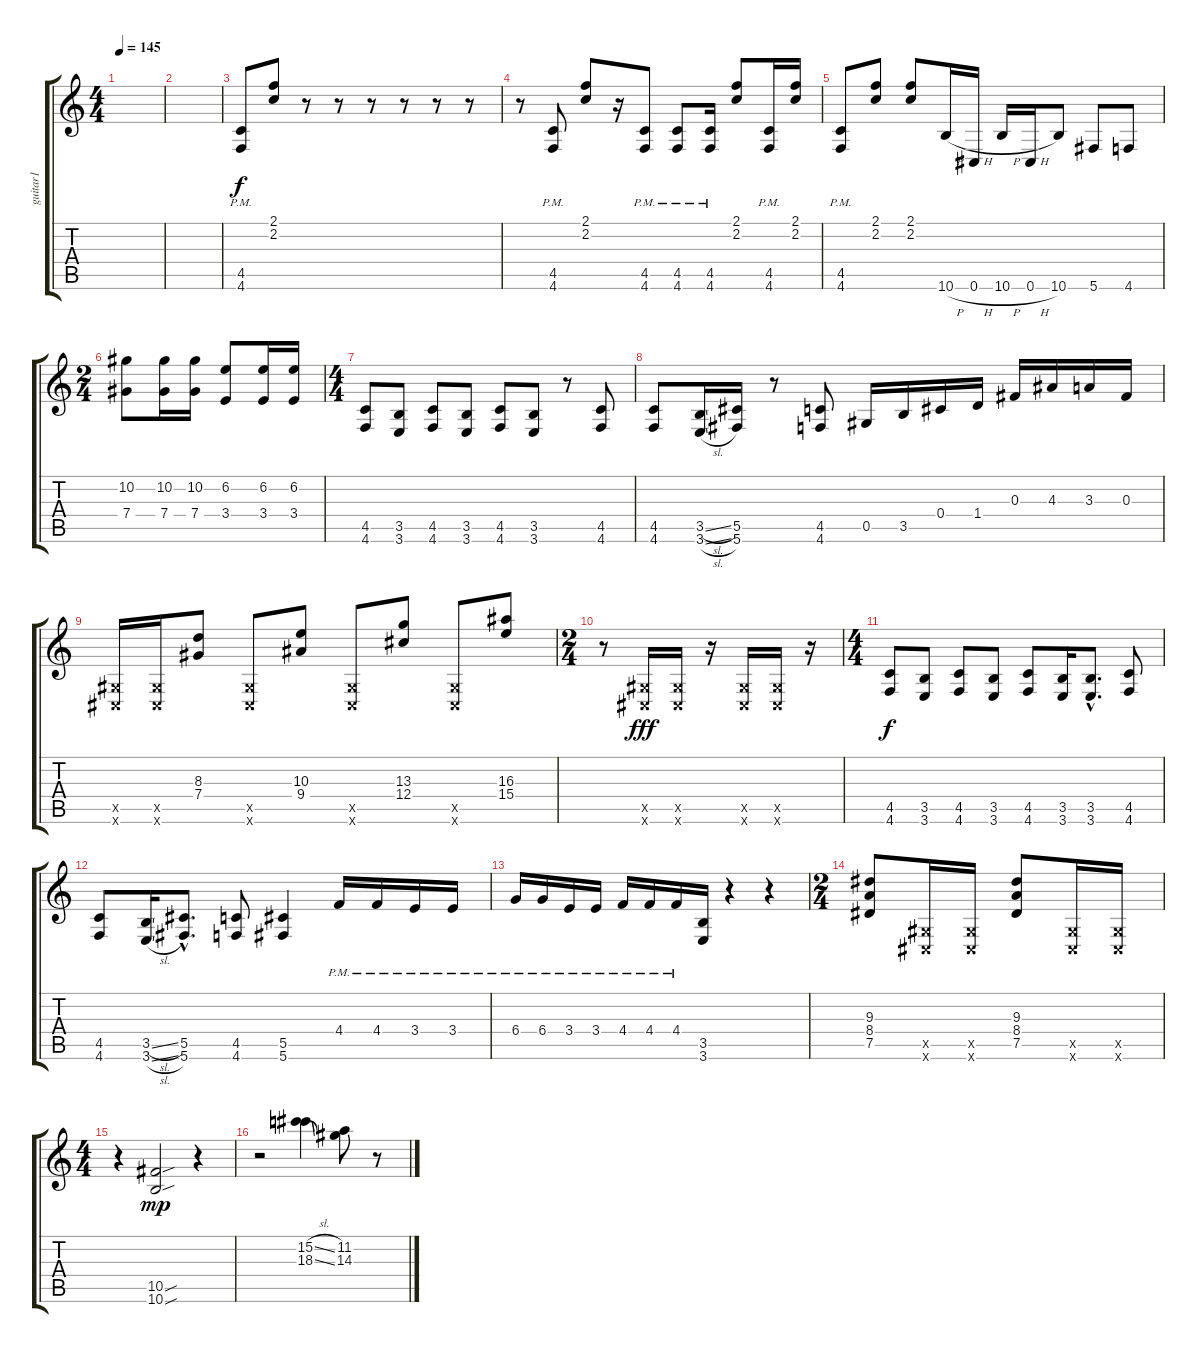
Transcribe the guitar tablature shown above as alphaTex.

\track ("guitar1" "guitar1") {instrument distortionguitar}
\staff {score tabs}
\tuning (Eb4 Bb3 Gb3 Db3 Ab2 Db2) {hide}
\ts (4 4)
\tempo 145
\clef g2
\ks c
|
|
(4.5{pm} 4.6{pm}).8 (2.1 2.2).8 r.8 r.8 r.8 r.8 r.8 r.8 |
r.8 (4.5{pm} 4.6{pm}).8 (2.1 2.2).8 r.16 (4.5{pm} 4.6{pm}).8 (4.5{pm} 4.6{pm}).8 (4.5{pm} 4.6{pm}).16 (2.1 2.2).8 (4.5{pm} 4.6{pm}).16 (2.1 2.2).16 |
(4.5{pm} 4.6{pm}).8 (2.1 2.2).8 (2.1 2.2).8 10.6{h}.16 0.6{h}.16 10.6{h}.16 0.6{h}.16 10.6.8 5.6.8 4.6.8 |
\ts (2 4)
(10.2 7.4).8 (10.2 7.4).16 (10.2 7.4).16 (6.2 3.4).8 (6.2 3.4).16 (6.2 3.4).16 |
\ts (4 4)
(4.5 4.6).8 (3.5 3.6).8 (4.5 4.6).8 (3.5 3.6).8 (4.5 4.6).8 (3.5 3.6).8 r.8 (4.5 4.6).8 |
(4.5 4.6).8 (3.5{sl} 3.6{sl}).16 (5.5 5.6).16 r.8 (4.5 4.6).8 0.5.16 3.5.16 0.4.16 1.4.16 0.3.16 4.3.16 3.3.16 0.3.16 |
(0.5{x} 0.6{x}).16 (0.5{x} 0.6{x}).16 (8.3 7.4).8 (0.5{x} 0.6{x}).8 (10.3 9.4).8 (0.5{x} 0.6{x}).8 (13.3 12.4).8 (0.5{x} 0.6{x}).8 (16.3 15.4).8 |
\ts (2 4)
r.8 (0.5{x} 0.6{x}).16{dy fff} (0.5{x} 0.6{x}).16 r.16 (0.5{x} 0.6{x}).16 (0.5{x} 0.6{x}).16 r.16 |
\ts (4 4)
(4.5 4.6).8{dy f} (3.5 3.6).8 (4.5 4.6).8 (3.5 3.6).8 (4.5 4.6).8 (3.5 3.6).16 (3.5{hac} 3.6{hac}).8{d} (4.5 4.6).8 |
(4.5 4.6).8 (3.5{sl} 3.6{sl}).16 (5.5{hac} 5.6{hac}).8{d} (4.5 4.6).8 (5.5 5.6).4 4.4{pm}.16 4.4{pm}.16 3.4{pm}.16 3.4{pm}.16 |
6.4{pm}.16 6.4{pm}.16 3.4{pm}.16 3.4{pm}.16 4.4{pm}.16 4.4{pm}.16 4.4{pm}.16 (3.5 3.6).16 r.4 r.4 |
\ts (2 4)
(9.3 8.4 7.5).8 (0.5{x} 0.6{x}).16 (0.5{x} 0.6{x}).16 (9.3 8.4 7.5).8 (0.5{x} 0.6{x}).16 (0.5{x} 0.6{x}).16 |
\ts (4 4)
r.4 (10.5{sou} 10.6{sou}).2{dy mp} r.4 |
r.2 (15.2{sl} 18.3{sl}).4 (11.2 14.3).8 r.8
